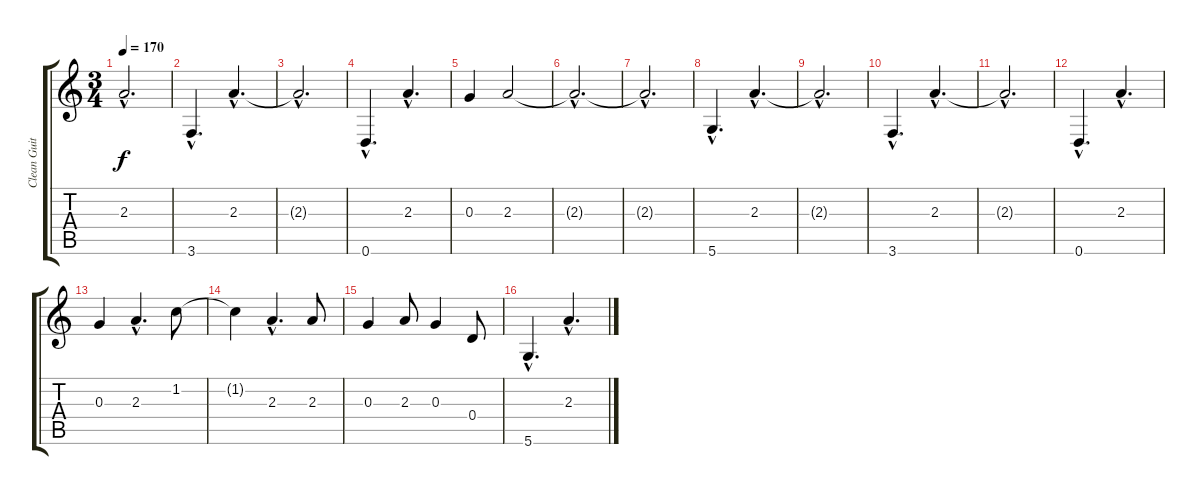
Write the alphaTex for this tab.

\track ("Clean Guitar" "Clean Guit") {instrument electricguitarjazz}
\staff {score tabs}
\tuning (E4 B3 G3 D3 A2 D2) {hide}
\ts (3 4)
\tempo 170
\clef g2
\ks c
2.3{hac t}.2{d dy f} |
3.6{hac}.4{d} 2.3{hac}.4{d} |
2.3{hac t}.2{d} |
0.6{hac}.4{d} 2.3{hac}.4{d} |
0.3.4 2.3.2 |
2.3{hac t}.2{d} |
2.3{hac t}.2{d} |
5.6{hac}.4{d} 2.3{hac}.4{d} |
2.3{hac t}.2{d} |
3.6{hac}.4{d} 2.3{hac}.4{d} |
2.3{hac t}.2{d} |
0.6{hac}.4{d} 2.3{hac}.4{d} |
0.3.4 2.3{hac}.4{d} 1.2.8 |
1.2{t}.4 2.3{hac}.4{d} 2.3.8 |
0.3.4 2.3.8 0.3.4 0.4.8 |
5.6{hac}.4{d} 2.3{hac}.4{d}
